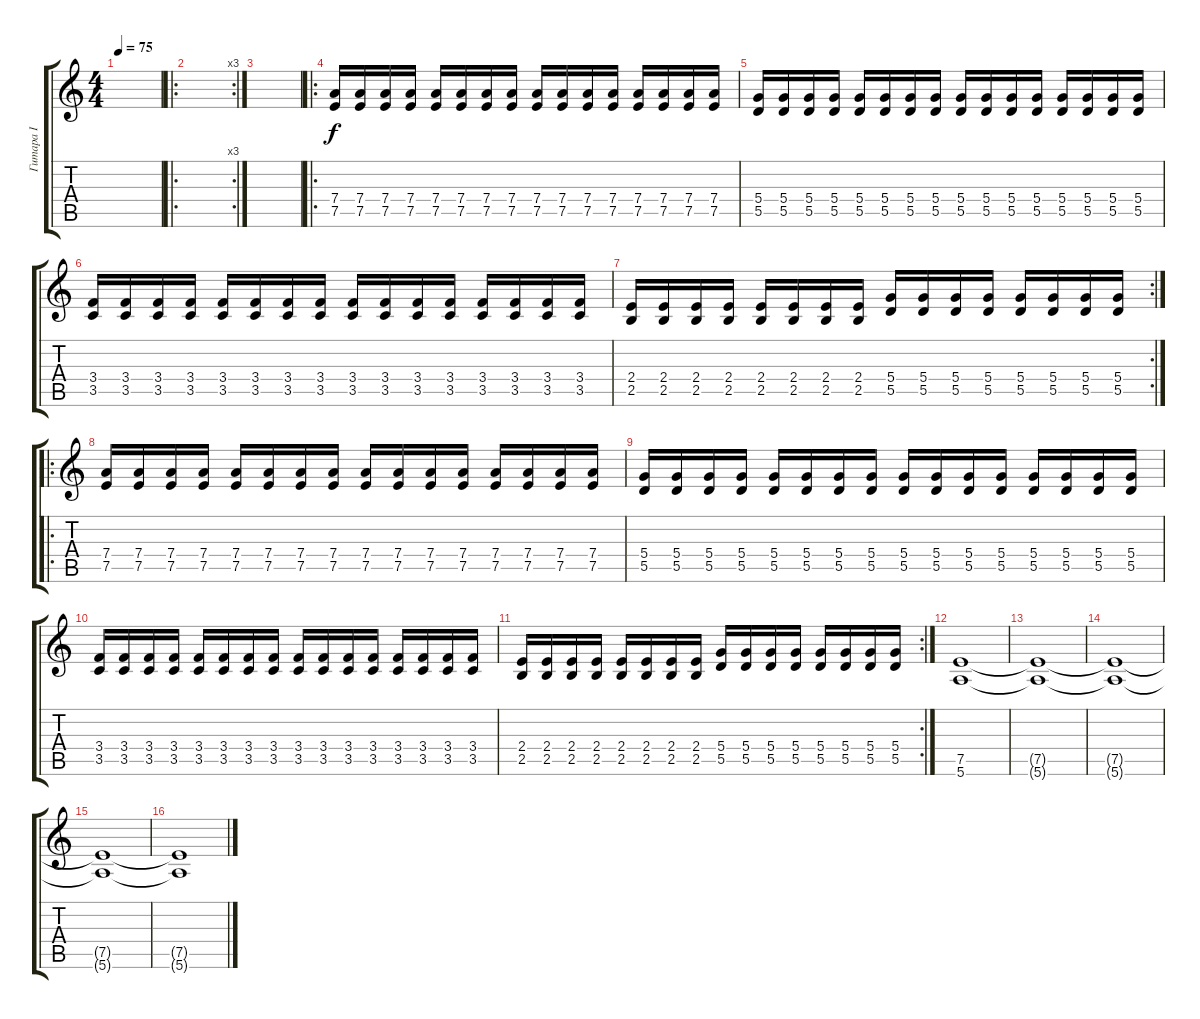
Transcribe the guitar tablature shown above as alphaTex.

\track ("Гитара I" "Гитара I") {instrument distortionguitar}
\staff {score tabs}
\tuning (E4 B3 G3 D3 A2 E2) {hide}
\ts (4 4)
\tempo 75
\clef g2
\ks c
|
\ro
\rc 3
|
|
\ro
(7.4 7.5).16 (7.4 7.5).16 (7.4 7.5).16 (7.4 7.5).16 (7.4 7.5).16 (7.4 7.5).16 (7.4 7.5).16 (7.4 7.5).16 (7.4 7.5).16 (7.4 7.5).16 (7.4 7.5).16 (7.4 7.5).16 (7.4 7.5).16 (7.4 7.5).16 (7.4 7.5).16 (7.4 7.5).16 |
(5.4 5.5).16 (5.4 5.5).16 (5.4 5.5).16 (5.4 5.5).16 (5.4 5.5).16 (5.4 5.5).16 (5.4 5.5).16 (5.4 5.5).16 (5.4 5.5).16 (5.4 5.5).16 (5.4 5.5).16 (5.4 5.5).16 (5.4 5.5).16 (5.4 5.5).16 (5.4 5.5).16 (5.4 5.5).16 |
(3.4 3.5).16 (3.4 3.5).16 (3.4 3.5).16 (3.4 3.5).16 (3.4 3.5).16 (3.4 3.5).16 (3.4 3.5).16 (3.4 3.5).16 (3.4 3.5).16 (3.4 3.5).16 (3.4 3.5).16 (3.4 3.5).16 (3.4 3.5).16 (3.4 3.5).16 (3.4 3.5).16 (3.4 3.5).16 |
\rc 2
(2.4 2.5).16 (2.4 2.5).16 (2.4 2.5).16 (2.4 2.5).16 (2.4 2.5).16 (2.4 2.5).16 (2.4 2.5).16 (2.4 2.5).16 (5.4 5.5).16 (5.4 5.5).16 (5.4 5.5).16 (5.4 5.5).16 (5.4 5.5).16 (5.4 5.5).16 (5.4 5.5).16 (5.4 5.5).16 |
\ro
(7.4 7.5).16 (7.4 7.5).16 (7.4 7.5).16 (7.4 7.5).16 (7.4 7.5).16 (7.4 7.5).16 (7.4 7.5).16 (7.4 7.5).16 (7.4 7.5).16 (7.4 7.5).16 (7.4 7.5).16 (7.4 7.5).16 (7.4 7.5).16 (7.4 7.5).16 (7.4 7.5).16 (7.4 7.5).16 |
(5.4 5.5).16 (5.4 5.5).16 (5.4 5.5).16 (5.4 5.5).16 (5.4 5.5).16 (5.4 5.5).16 (5.4 5.5).16 (5.4 5.5).16 (5.4 5.5).16 (5.4 5.5).16 (5.4 5.5).16 (5.4 5.5).16 (5.4 5.5).16 (5.4 5.5).16 (5.4 5.5).16 (5.4 5.5).16 |
(3.4 3.5).16 (3.4 3.5).16 (3.4 3.5).16 (3.4 3.5).16 (3.4 3.5).16 (3.4 3.5).16 (3.4 3.5).16 (3.4 3.5).16 (3.4 3.5).16 (3.4 3.5).16 (3.4 3.5).16 (3.4 3.5).16 (3.4 3.5).16 (3.4 3.5).16 (3.4 3.5).16 (3.4 3.5).16 |
\rc 2
(2.4 2.5).16 (2.4 2.5).16 (2.4 2.5).16 (2.4 2.5).16 (2.4 2.5).16 (2.4 2.5).16 (2.4 2.5).16 (2.4 2.5).16 (5.4 5.5).16 (5.4 5.5).16 (5.4 5.5).16 (5.4 5.5).16 (5.4 5.5).16 (5.4 5.5).16 (5.4 5.5).16 (5.4 5.5).16 |
(7.5 5.6).1 |
(7.5{t} 5.6{t}).1 |
(7.5{t} 5.6{t}).1 |
(7.5{t} 5.6{t}).1 |
(7.5{t} 5.6{t}).1
